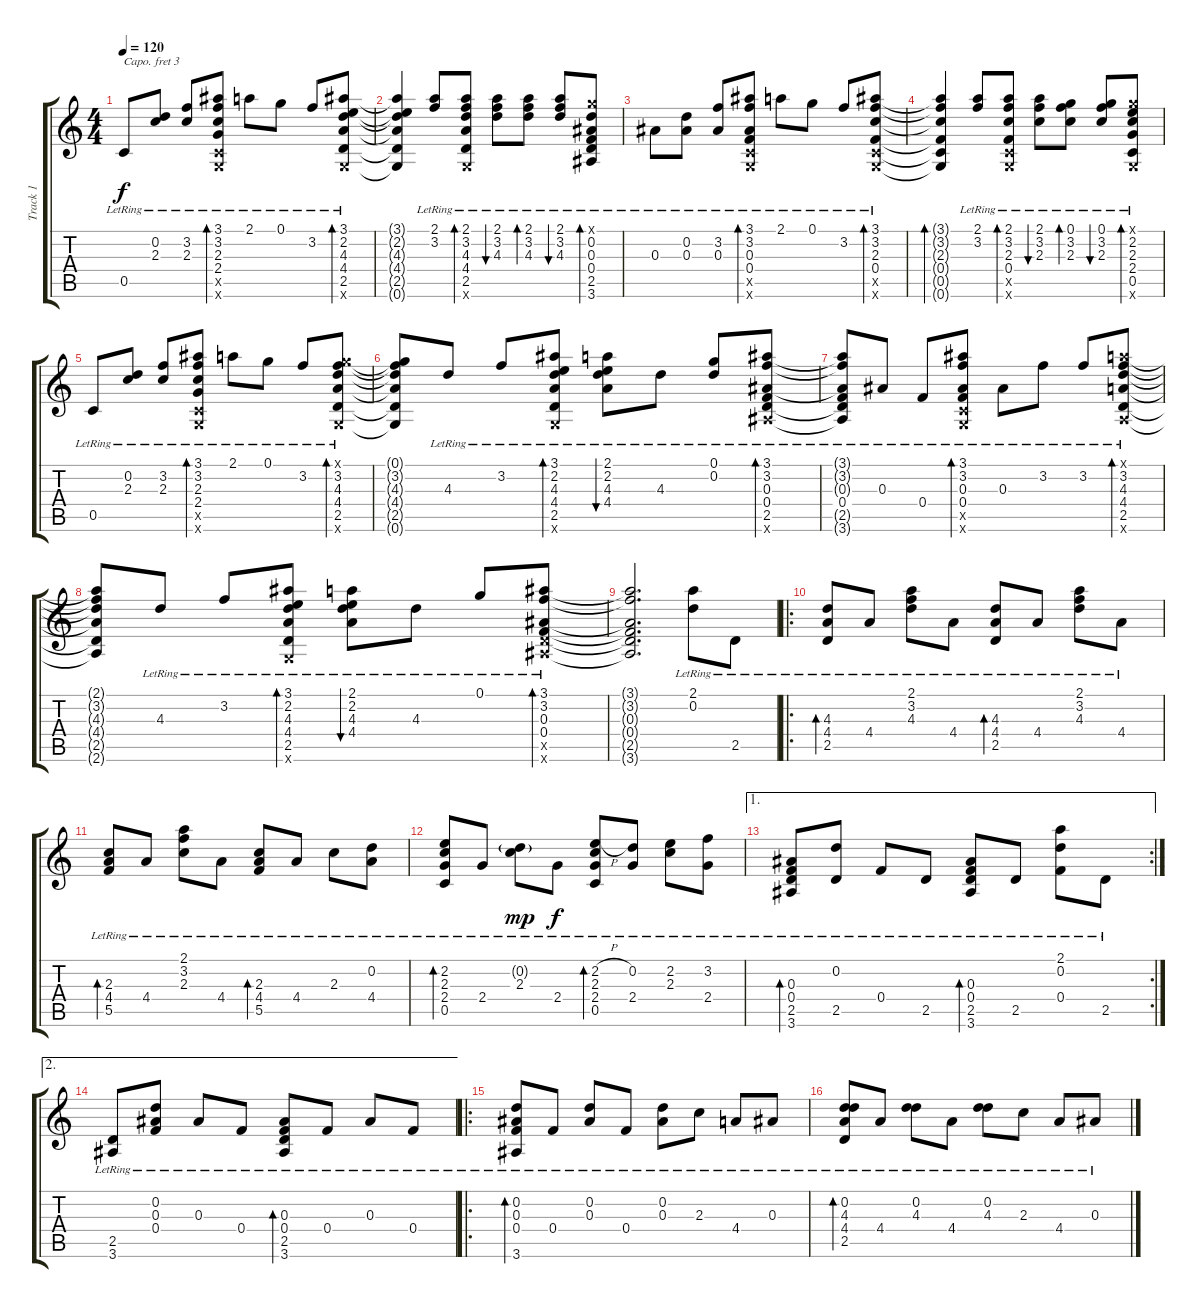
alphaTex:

\track ("Track 1" "Track 1") {instrument acousticguitarsteel}
\staff {score tabs}
\capo 3
\tuning (E4 B3 G3 D3 A2 E2) {hide}
\ts (4 4)
\tempo 120
\clef g2
\ks c
0.5{lr}.8{dy f} (0.2{lr} 2.3{lr}).8 (3.2{lr} 2.3{lr}).8 (3.1{lr} 3.2{lr} 2.3{lr} 2.4{lr} 0.5{x} 0.6{x}).8{bd 30} 2.1{lr}.8 0.1{lr}.8 3.2{lr}.8 (3.1{lr} 2.2{lr} 4.3{lr} 4.4{lr} 2.5{lr} 0.6{x}).8{bd 30} |
(3.1{t} 2.2{t} 4.3{t} 4.4{t} 2.5{t} 0.6{t}).4 (2.1{lr} 3.2{lr}).8 (2.1{lr} 3.2{lr} 4.3{lr} 4.4{lr} 2.5{lr} 0.6{x}).8{bd 30} (2.1{lr} 3.2{lr} 4.3{lr}).8{bu 30} (2.1{lr} 3.2{lr} 4.3{lr}).8{bd 30} (2.1{lr} 3.2{lr} 4.3{lr}).8{bu 30} (0.1{x} 0.2{lr} 0.3{lr} 0.4{lr} 2.5{lr} 3.6{lr}).8{bd 30} |
0.3{lr}.8 (0.2{lr} 0.3{lr}).8 (3.2{lr} 0.3{lr}).8 (3.1{lr} 3.2{lr} 0.3{lr} 0.4{lr} 0.5{x} 0.6{x}).8{bd 30} 2.1{lr}.8 0.1{lr}.8 3.2{lr}.8 (3.1{lr} 3.2{lr} 2.3{lr} 0.4{lr} 0.5{x} 0.6{x}).8{bd 30} |
(3.1{t} 3.2{t} 2.3{t} 0.4{t} 0.5{t} 0.6{t}).4{bd 30} (2.1{lr} 3.2{lr}).8 (2.1{lr} 3.2{lr} 2.3{lr} 0.4{lr} 0.5{x} 0.6{x}).8{bd 30} (2.1{lr} 3.2{lr} 2.3{lr}).8{bu 30} (0.1{lr} 3.2{lr} 2.3{lr}).8{bd 30} (0.1{lr} 3.2{lr} 2.3{lr}).8{bu 30} (0.1{x} 2.2{lr} 2.3{lr} 2.4{lr} 0.5{lr} 0.6{x}).8{bd 30} |
0.5{lr}.8 (0.2{lr} 2.3{lr}).8 (3.2{lr} 2.3{lr}).8 (3.1{lr} 3.2{lr} 2.3{lr} 2.4{lr} 0.5{x} 0.6{x}).8{bd 30} 2.1{lr}.8 0.1{lr}.8 3.2{lr}.8 (0.1{x} 3.2{lr} 4.3{lr} 4.4{lr} 2.5{lr} 0.6{x}).8{bd 30} |
(0.1{t} 3.2{t} 4.3{t} 4.4{t} 2.5{t} 0.6{t}).8 4.3{lr}.8 3.2{lr}.8 (3.1{lr} 2.2{lr} 4.3{lr} 4.4{lr} 2.5{lr} 0.6{x}).8{bd 30} (2.1{lr} 2.2{lr} 4.3{lr} 4.4{lr}).8{bu 30} 4.3{lr}.8 (0.1{lr} 0.2{lr}).8 (3.1{lr} 3.2{lr} 0.3{lr} 0.4{lr} 2.5{lr} 3.6{x}).8{bd 30} |
(3.1{t} 3.2{t} 0.3{t} 0.4{lr} 2.5{t} 3.6{t}).8 0.3{lr}.8 0.4{lr}.8 (3.1{lr} 3.2{lr} 0.3{lr} 0.4{lr} 0.5{x} 0.6{x}).8{bd 30} 0.3{lr}.8 3.2{lr}.8 3.2{lr}.8 (2.1{x} 3.2{lr} 4.3{lr} 4.4{lr} 2.5{lr} 2.6{x}).8{bd 30} |
(2.1{t} 3.2{t} 4.3{t} 4.4{t} 2.5{t} 2.6{t}).8 4.3{lr}.8 3.2{lr}.8 (3.1{lr} 2.2{lr} 4.3{lr} 4.4{lr} 2.5{lr} 0.6{x}).8{bd 30} (2.1{lr} 2.2{lr} 4.3{lr} 4.4{lr}).8{bu 30} 4.3{lr}.8 0.1{lr}.8 (3.1{lr} 3.2{lr} 0.3{lr} 0.4{lr} 2.5{x} 3.6{x}).8{bd 30} |
(3.1{t} 3.2{t} 0.3{t} 0.4{t} 2.5{t} 3.6{t}).2{d} (2.1{lr} 0.2{lr}).8 2.5{lr}.8 |
\ro
(4.3{lr} 4.4{lr} 2.5{lr}).8{bd 30} 4.4{lr}.8 (2.1{lr} 3.2{lr} 4.3{lr}).8 4.4{lr}.8 (4.3{lr} 4.4{lr} 2.5{lr}).8{bd 30} 4.4{lr}.8 (2.1{lr} 3.2{lr} 4.3{lr}).8 4.4{lr}.8 |
(2.3{lr} 4.4{lr} 5.5{lr}).8{bd 30} 4.4{lr}.8 (2.1{lr} 3.2{lr} 2.3{lr}).8 4.4{lr}.8 (2.3{lr} 4.4{lr} 5.5{lr}).8{bd 30} 4.4{lr}.8 2.3{lr}.8 (0.2{lr} 4.4{lr}).8 |
(2.2{lr} 2.3{lr} 2.4{lr} 0.5{lr}).8{bd 30} 2.4{lr}.8 (0.2{g lr} 2.3{lr}).8{dy mp} 2.4{lr}.8{dy f} (2.2{h lr} 2.3{lr} 2.4{lr} 0.5{lr}).8{bd 30} (0.2{lr} 2.4{lr}).8 (2.2{lr} 2.3{lr}).8 (3.2{lr} 2.4{lr}).8 |
\ae 1
\rc 2
(0.3{lr} 0.4{lr} 2.5{lr} 3.6{lr}).8{bd 30} (0.2{lr} 2.5{lr}).8 0.4{lr}.8 2.5{lr}.8 (0.3{lr} 0.4{lr} 2.5{lr} 3.6{lr}).8{bd 30} 2.5{lr}.8 (2.1{lr} 0.2{lr} 0.4{lr}).8 2.5{lr}.8 |
\ae 2
(2.5{lr} 3.6{lr}).8 (0.2{lr} 0.3{lr} 0.4{lr}).8 0.3{lr}.8 0.4{lr}.8 (0.3{lr} 0.4{lr} 2.5{lr} 3.6{lr}).8{bd 30} 0.4{lr}.8 0.3{lr}.8 0.4{lr}.8 |
\ro
(0.2{lr} 0.3{lr} 0.4{lr} 3.6{lr}).8{bd 240} 0.4{lr}.8 (0.2{lr} 0.3{lr}).8 0.4{lr}.8 (0.2{lr} 0.3{lr}).8 2.3{lr}.8 4.4{lr}.8 0.3{lr}.8 |
(0.2{lr} 4.3{lr} 4.4{lr} 2.5{lr}).8{bd 240} 4.4{lr}.8 (0.2{lr} 4.3{lr}).8 4.4{lr}.8 (0.2{lr} 4.3{lr}).8 2.3{lr}.8 4.4{lr}.8 0.3{lr}.8
